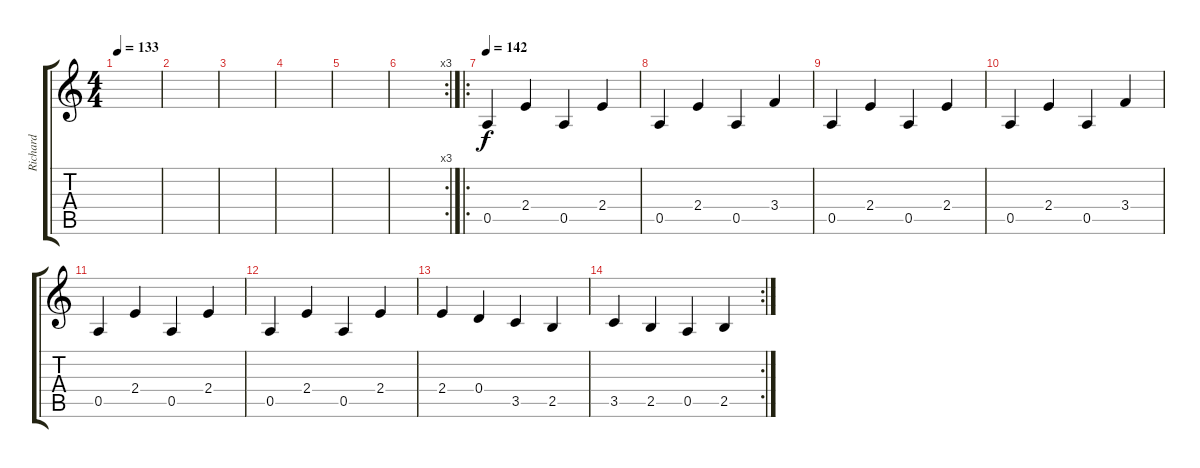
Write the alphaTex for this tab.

\track ("Richard" "Richard") {instrument acousticguitarsteel}
\staff {score tabs}
\tuning (E4 B3 G3 D3 A2 E2) {hide}
\ts (4 4)
\tempo 133
\clef g2
\ks c
|
|
|
|
|
\rc 3
|
\ro
\tempo 142
0.5.4{instrument acousticguitarsteel} 2.4.4 0.5.4 2.4.4 |
0.5.4 2.4.4 0.5.4 3.4.4 |
0.5.4 2.4.4 0.5.4 2.4.4 |
0.5.4 2.4.4 0.5.4 3.4.4 |
0.5.4 2.4.4 0.5.4 2.4.4 |
0.5.4 2.4.4 0.5.4 2.4.4 |
2.4.4 0.4.4 3.5.4 2.5.4 |
\rc 2
3.5.4 2.5.4 0.5.4 2.5.4
